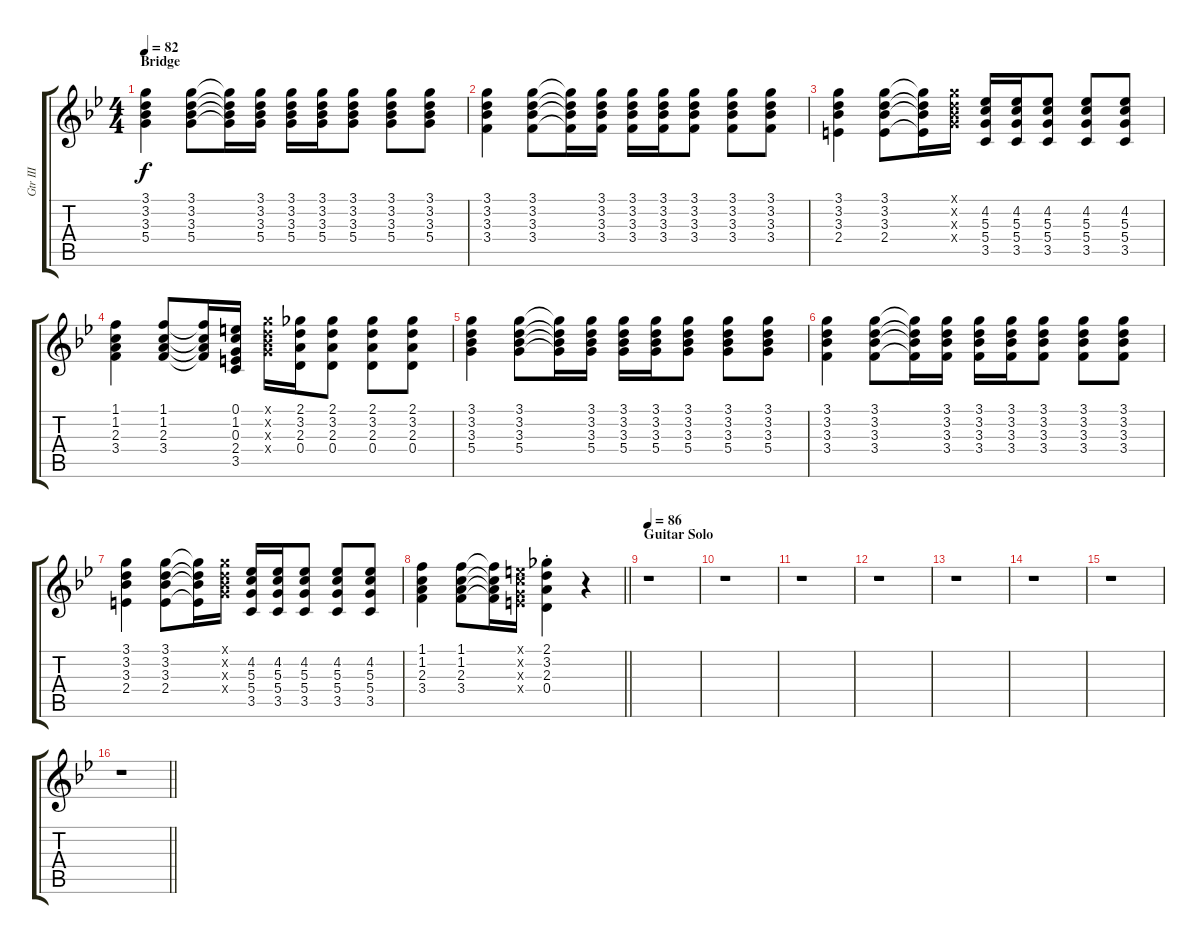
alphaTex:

\track ("Gtr III " "Gtr III ") {instrument acousticguitarsteel}
\staff {score tabs}
\tuning (E4 B3 G3 D3 A2 E2) {hide}
\ts (4 4)
\section ("" "Bridge")
\tempo 82
\clef g2
\ks gminor
(3.1 3.2 3.3 5.4).4{dy f} (3.1 3.2 3.3 5.4).8 (3.1{t} 3.2{t} 3.3{t} 5.4{t}).16 (3.1 3.2 3.3 5.4).16 (3.1 3.2 3.3 5.4).16 (3.1 3.2 3.3 5.4).16 (3.1 3.2 3.3 5.4).8 (3.1 3.2 3.3 5.4).8 (3.1 3.2 3.3 5.4).8 |
(3.1 3.2 3.3 3.4).4 (3.1 3.2 3.3 3.4).8 (3.1{t} 3.2{t} 3.3{t} 3.4{t}).16 (3.1 3.2 3.3 3.4).16 (3.1 3.2 3.3 3.4).16 (3.1 3.2 3.3 3.4).16 (3.1 3.2 3.3 3.4).8 (3.1 3.2 3.3 3.4).8 (3.1 3.2 3.3 3.4).8 |
(3.1 3.2 3.3 2.4).4 (3.1 3.2 3.3 2.4).8 (3.1{t} 3.2{t} 3.3{t} 2.4{t}).16 (3.1{x} 3.2{x} 3.3{x} 5.4{x}).16 (4.2 5.3 5.4 3.5).16 (4.2 5.3 5.4 3.5).16 (4.2 5.3 5.4 3.5).8 (4.2 5.3 5.4 3.5).8 (4.2 5.3 5.4 3.5).8 |
(1.1 1.2 2.3 3.4).4 (1.1 1.2 2.3 3.4).8 (1.1{t} 1.2{t} 2.3{t} 3.4{t}).16 (0.1 1.2 0.3 2.4 3.5).16 (3.1{x} 3.2{x} 3.3{x} 5.4{x}).16 (2.1 3.2 2.3 0.4).16 (2.1 3.2 2.3 0.4).8 (2.1 3.2 2.3 0.4).8 (2.1 3.2 2.3 0.4).8 |
(3.1 3.2 3.3 5.4).4 (3.1 3.2 3.3 5.4).8 (3.1{t} 3.2{t} 3.3{t} 5.4{t}).16 (3.1 3.2 3.3 5.4).16 (3.1 3.2 3.3 5.4).16 (3.1 3.2 3.3 5.4).16 (3.1 3.2 3.3 5.4).8 (3.1 3.2 3.3 5.4).8 (3.1 3.2 3.3 5.4).8 |
(3.1 3.2 3.3 3.4).4 (3.1 3.2 3.3 3.4).8 (3.1{t} 3.2{t} 3.3{t} 3.4{t}).16 (3.1 3.2 3.3 3.4).16 (3.1 3.2 3.3 3.4).16 (3.1 3.2 3.3 3.4).16 (3.1 3.2 3.3 3.4).8 (3.1 3.2 3.3 3.4).8 (3.1 3.2 3.3 3.4).8 |
(3.1 3.2 3.3 2.4).4 (3.1 3.2 3.3 2.4).8 (3.1{t} 3.2{t} 3.3{t} 2.4{t}).16 (3.1{x} 3.2{x} 3.3{x} 5.4{x}).16 (4.2 5.3 5.4 3.5).16 (4.2 5.3 5.4 3.5).16 (4.2 5.3 5.4 3.5).8 (4.2 5.3 5.4 3.5).8 (4.2 5.3 5.4 3.5).8 |
\barLineRight lightlight
(1.1 1.2 2.3 3.4).4 (1.1 1.2 2.3 3.4).8 (1.1{t} 1.2{t} 2.3{t} 3.4{t}).16 (0.1{x} 1.2{x} 0.3{x} 2.4{x}).16 (2.1{st} 3.2{st} 2.3{st} 0.4{st}).4 r.4 |
\section ("" "Guitar Solo")
\tempo 86
r.1 |
r.1 |
r.1 |
r.1 |
r.1 |
r.1 |
r.1 |
\barLineRight lightlight
r.1
